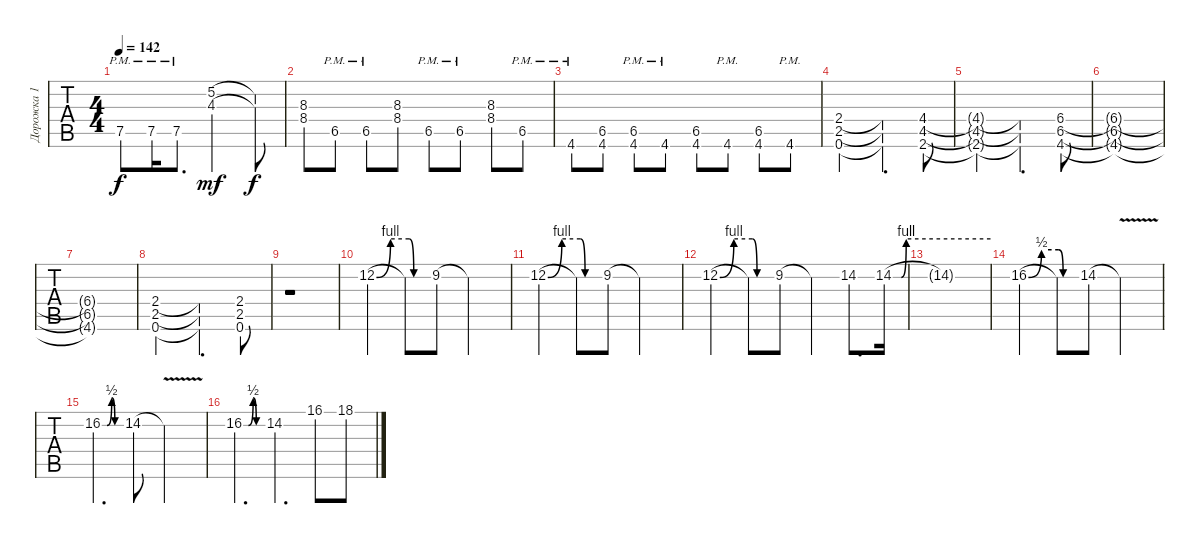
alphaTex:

\track ("Дорожка 1" "Дорожка 1") {instrument electricguitarclean}
\staff {tabs}
\tuning (E4 B3 G3 D3 A2 E2) {hide}
\ts (4 4)
\tempo 142
\clef g2
\ks c
7.5{pm}.8{dy f} 7.5{pm}.16 7.5{pm}.8{d} (5.2 4.3).2{dy mf} (5.2{t} 4.3{t}).8{dy f} |
(8.3 8.4).8 6.5{pm}.8 6.5{pm}.8 (8.3 8.4).8 6.5{pm}.8 6.5{pm}.8 (8.3 8.4).8 6.5{pm}.8 |
4.6{pm}.8{volume 8} (6.5 4.6).8 (6.5{pm} 4.6{pm}).8 4.6{pm}.8 (6.5 4.6).8 4.6{pm}.8 (6.5 4.6).8 4.6{pm}.8 |
(2.4 2.5 0.6).2{volume 12} (2.4{t} 2.5{t} 0.6{t}).4{d} (4.4 4.5 2.6).8 |
(4.4{t} 4.5{t} 2.6{t}).2 (4.4{t} 4.5{t} 2.6{t}).4{d} (6.4 6.5 4.6).8 |
(6.4{t} 6.5{t} 4.6{t}).1 |
(6.4{t} 6.5{t} 4.6{t}).1 |
(2.4 2.5 0.6).2 (2.4{t} 2.5{t} 0.6{t}).4{d} (2.4{st} 2.5{st} 0.6{st}).8 |
r.1 |
12.2{be (custom 0 0 15 4 35 4 40 0 60 0)}.4{volume 8 balance 12 instrument electricguitarclean} 12.2{t}.8 9.2.8 9.2{t}.2 |
12.2{be (custom 0 0 15 4 35 4 40 0 60 0)}.4 12.2{t}.8 9.2.8 9.2{t}.2 |
12.2{be (custom 0 0 15 4 35 4 40 0 60 0)}.4 12.2{t}.8 9.2.8 9.2{t}.4 14.2.8{d} 14.2{be (custom 0 0 5 0 8 4 60 4)}.16 |
14.2{t}.1 |
16.2{be (custom 0 0 15 2 35 2 40 0 60 0)}.4 16.2{t}.8 14.2.8 14.2{v t}.2 |
16.2{be (custom 0 0 15 0 30 2 40 0 60 0)}.4{d} 14.2.8 14.2{v t}.2 |
16.2{be (custom 0 0 15 0 30 2 40 0 60 0)}.4{d} 14.2.4{d} 16.1.8 18.1.8
